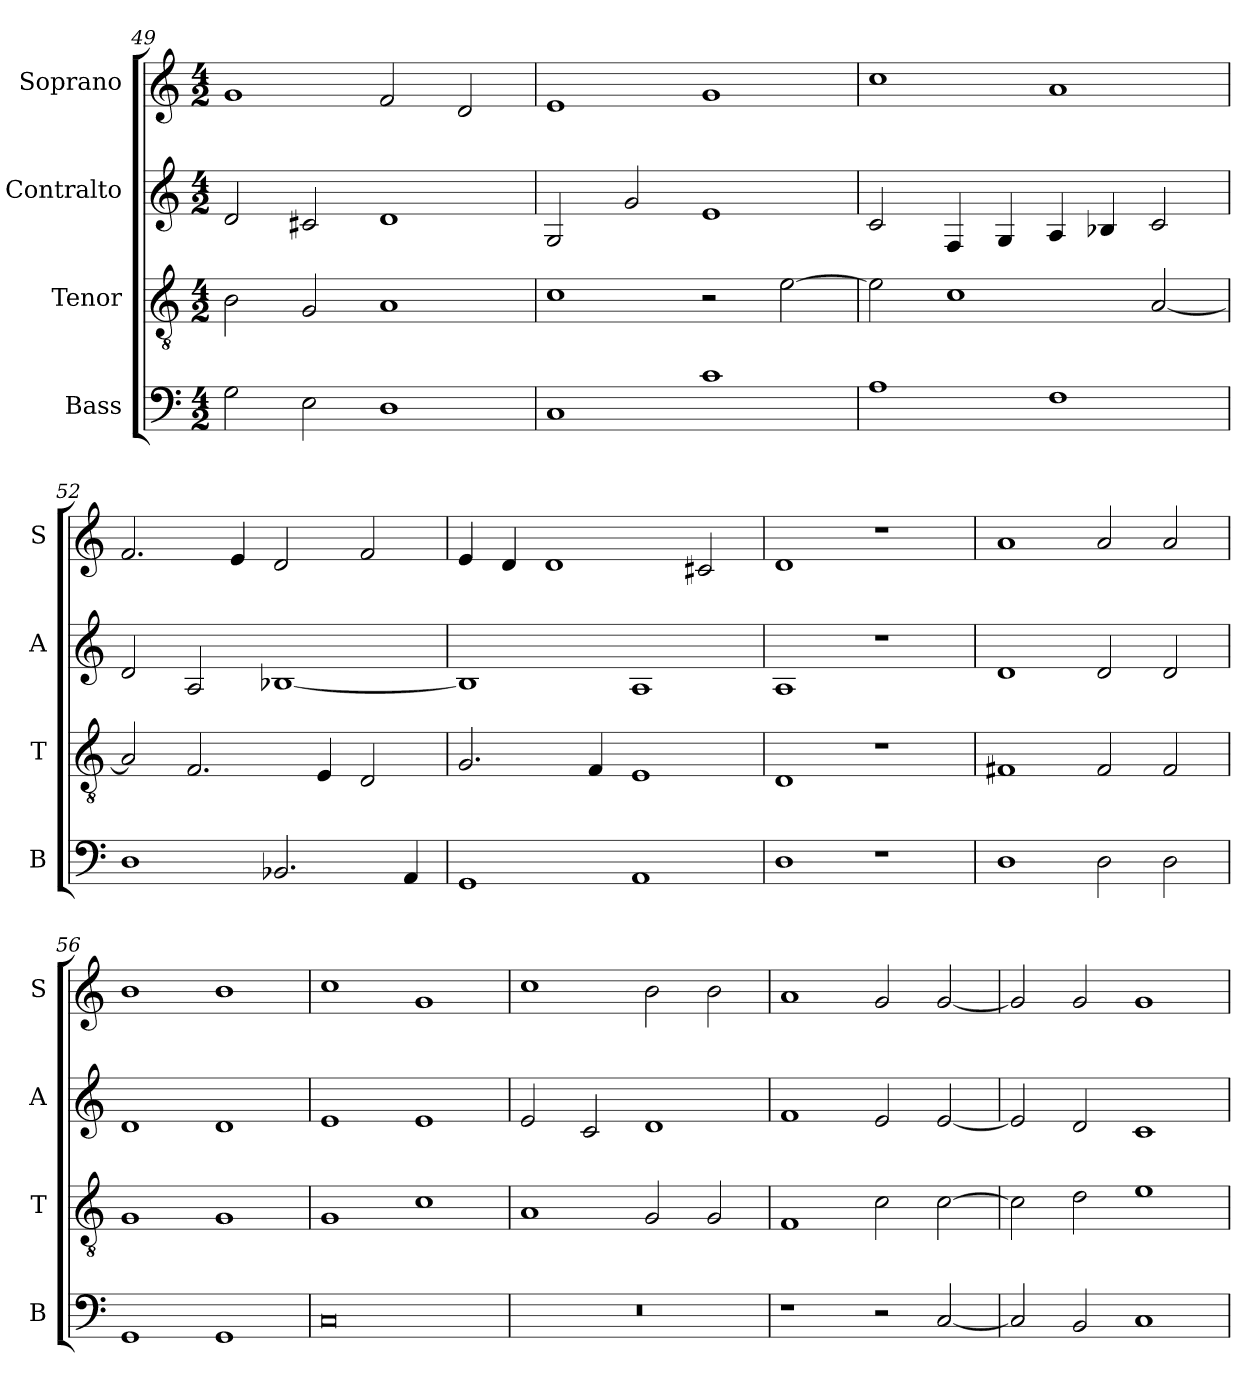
**kern	**kern	**kern	**kern
*part4	*part3	*part2	*part1
*staff4	*staff3	*staff2	*staff1
*I"Bass	*I"Tenor	*I"Contralto	*I"Soprano
*I'B	*I'T	*I'A	*I'S
*clefF4	*clefGv2	*clefG2	*clefG2
*k[]	*k[]	*k[]	*k[]
*D:dor	*D:dor	*D:dor	*D:dor
*M4/2	*M4/2	*M4/2	*M4/2
=49	=49	=49	=49
2G	2B	2d	1g
2E	2G	2c#X	.
1D	1A	1d	2f
.	.	.	2d
=50	=50	=50	=50
1C	1c	2G	1e
.	.	2g	.
1c	2r	1e	1g
.	[2e	.	.
=51	=51	=51	=51
1A	2e]	2c	1cc
.	1c	4F	.
.	.	4G	.
1F	.	4A	1a
.	.	4B-X	.
.	[2A	2c	.
=52	=52	=52	=52
1D	2A]	2d	2.f
.	2.F	2A	.
.	.	.	4e
2.BB-X	.	[1B-X	2d
.	4E	.	.
.	2D	.	2f
4AA	.	.	.
=53	=53	=53	=53
1GG	2.G	1B-]	4e
.	.	.	4d
.	.	.	1d
.	4F	.	.
1AA	1E	1A	.
.	.	.	2c#X
=54	=54	=54	=54
1D	1D	1A	1d
1r	1r	1r	1r
=55	=55	=55	=55
1D	1F#X	1d	1a
2D	2F#	2d	2a
2D	2F#	2d	2a
=56	=56	=56	=56
1GG	1G	1d	1b
1GG	1G	1d	1b
=57	=57	=57	=57
0C	1G	1e	1cc
.	1c	1e	1g
=58	=58	=58	=58
0r	1A	2e	1cc
.	.	2c	.
.	2G	1d	2b
.	2G	.	2b
=59	=59	=59	=59
1r	1F	1f	1a
2r	2c	2e	2g
[2C	[2c	[2e	[2g
=60	=60	=60	=60
2C]	2c]	2e]	2g]
2BB	2d	2d	2g
1C	1e	1c	1g
=	=	=	=
*-	*-	*-	*-
